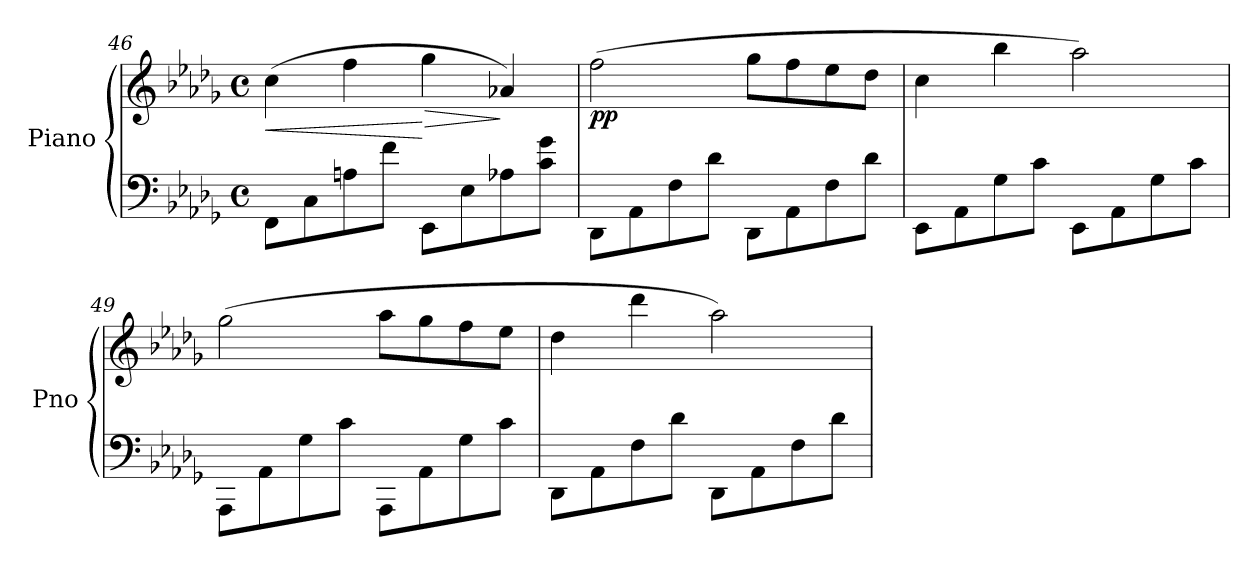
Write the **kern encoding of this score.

**kern	**kern	**dynam
*part1	*part1	*part1
*staff2	*staff1	*staff1/2
*I"Piano	*	*
*I'Pno	*	*
!!LO:LB:g=z
*clefF4	*clefG2	*
*k[b-e-a-d-g-]	*k[b-e-a-d-g-]	*
*M4/4	*M4/4	*
*met(c)	*met(c)	*
=46	=46	=46
!	!	!LO:HP:b
8FF\L	(4cc\	<
8C\	.	.
8An\	4ff\	.
8f\J	.	.
!	!	!LO:HP:n=1:b
8EE-\L	4gg-\	[ >
8E-\	.	.
8A-X\	4a-X/)	]
8c\ 8g-\J	.	.
=47	=47	=47
!	!	!LO:DY:b
8DD-\L	(2ff\	pp
8AA-\	.	.
8F\	.	.
8d-\J	.	.
8DD-\L	8gg-\L	.
8AA-\	8ff\	.
8F\	8ee-\	.
8d-\J	8dd-\J	.
=48	=48	=48
8EE-\L	4cc\	.
8AA-\	.	.
8G-\	4bb-\	.
8c\J	.	.
8EE-\L	2aa-\)	.
8AA-\	.	.
8G-\	.	.
8c\J	.	.
=49	=49	=49
8AAA-\L	(2gg-\	.
8AA-\	.	.
8G-\	.	.
8c\J	.	.
8AAA-\L	8aa-\L	.
8AA-\	8gg-\	.
8G-\	8ff\	.
8c\J	8ee-\J	.
!!LO:LB:g=z
=50	=50	=50
8DD-\L	4dd-\	.
8AA-\	.	.
8F\	4ddd-\	.
8d-\J	.	.
8DD-\L	2aa-\)	.
8AA-\	.	.
8F\	.	.
8d-\J	.	.
=	=	=
*-	*-	*-
